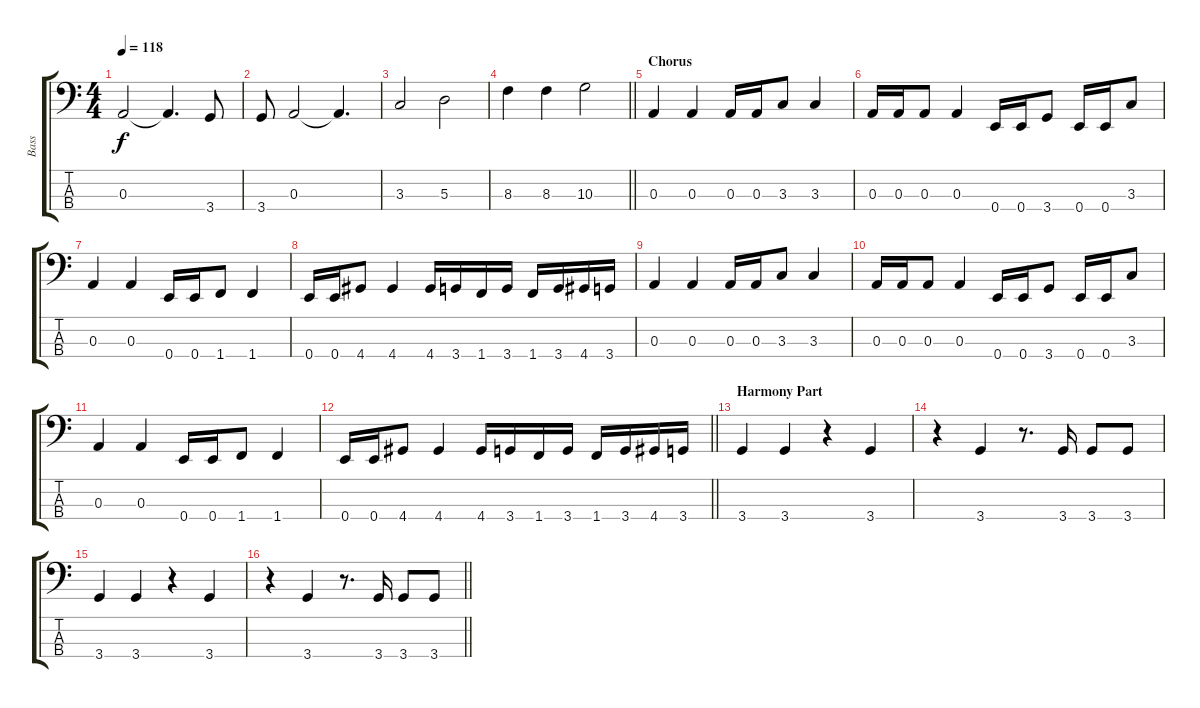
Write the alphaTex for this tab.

\track ("Bass" "Bass") {instrument electricbassfinger}
\staff {score tabs}
\tuning (G2 D2 A1 E1) {hide}
\ts (4 4)
\tempo 118
\clef f4
\ks c
0.3.2{dy f} 0.3{t}.4{d} 3.4.8 |
3.4.8 0.3.2 0.3{t}.4{d} |
3.3.2 5.3.2 |
\barLineRight lightlight
8.3.4 8.3.4 10.3.2 |
\section ("" "Chorus")
0.3.4 0.3.4 0.3.16 0.3.16 3.3.8 3.3.4 |
0.3.16 0.3.16 0.3.8 0.3.4 0.4.16 0.4.16 3.4.8 0.4.16 0.4.16 3.3.8 |
0.3.4 0.3.4 0.4.16 0.4.16 1.4.8 1.4.4 |
0.4.16 0.4.16 4.4.8 4.4.4 4.4.16 3.4.16 1.4.16 3.4.16 1.4.16 3.4.16 4.4.16 3.4.16 |
0.3.4 0.3.4 0.3.16 0.3.16 3.3.8 3.3.4 |
0.3.16 0.3.16 0.3.8 0.3.4 0.4.16 0.4.16 3.4.8 0.4.16 0.4.16 3.3.8 |
0.3.4 0.3.4 0.4.16 0.4.16 1.4.8 1.4.4 |
\barLineRight lightlight
0.4.16 0.4.16 4.4.8 4.4.4 4.4.16 3.4.16 1.4.16 3.4.16 1.4.16 3.4.16 4.4.16 3.4.16 |
\section ("" "Harmony Part")
3.4.4 3.4.4 r.4 3.4.4 |
r.4 3.4.4 r.8{d} 3.4.16 3.4.8 3.4.8 |
3.4.4 3.4.4 r.4 3.4.4 |
\barLineRight lightlight
r.4 3.4.4 r.8{d} 3.4.16 3.4.8 3.4.8
